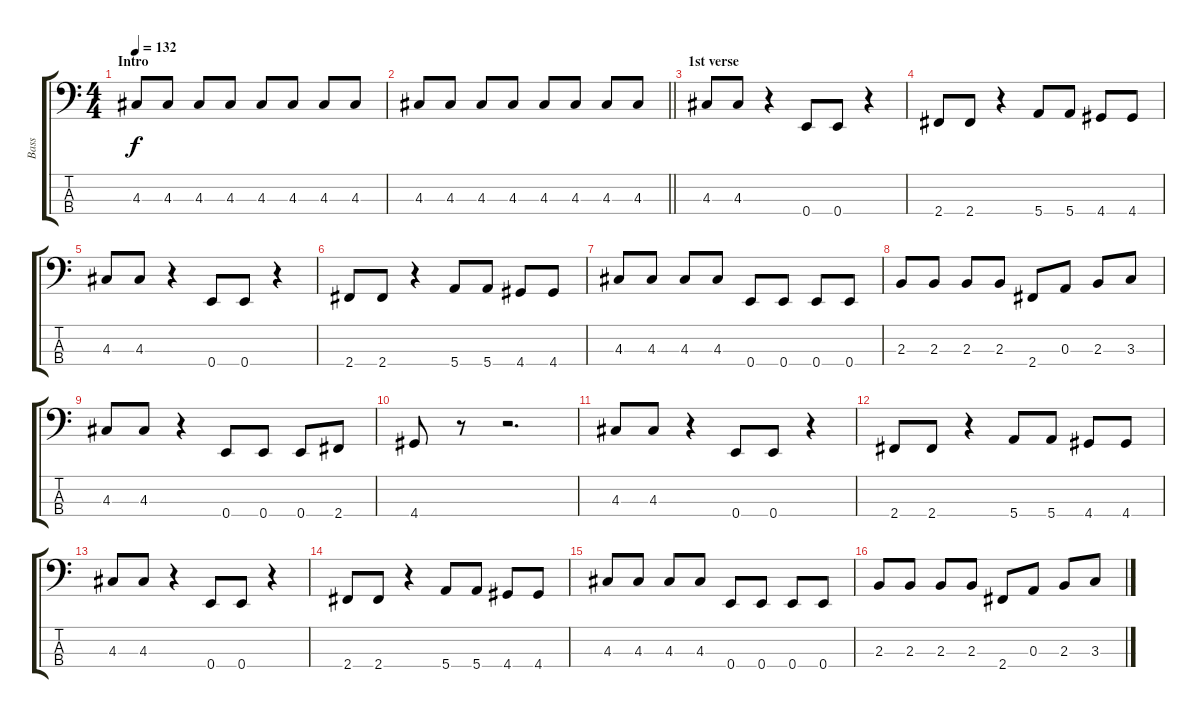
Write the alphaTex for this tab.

\track ("Bass" "Bass") {instrument electricbasspick}
\staff {score tabs}
\tuning (G2 D2 A1 E1) {hide}
\ts (4 4)
\section ("" "Intro")
\tempo 132
\clef f4
\ks c
4.3.8{dy f instrument electricbasspick} 4.3.8 4.3.8 4.3.8 4.3.8 4.3.8 4.3.8 4.3.8 |
\barLineRight lightlight
4.3.8 4.3.8 4.3.8 4.3.8 4.3.8 4.3.8 4.3.8 4.3.8 |
\section ("" "1st verse")
4.3.8 4.3.8 r.4 0.4.8 0.4.8 r.4 |
2.4.8 2.4.8 r.4 5.4.8 5.4.8 4.4.8 4.4.8 |
4.3.8 4.3.8 r.4 0.4.8 0.4.8 r.4 |
2.4.8 2.4.8 r.4 5.4.8 5.4.8 4.4.8 4.4.8 |
4.3.8 4.3.8 4.3.8 4.3.8 0.4.8 0.4.8 0.4.8 0.4.8 |
2.3.8 2.3.8 2.3.8 2.3.8 2.4.8 0.3.8 2.3.8 3.3.8 |
4.3.8 4.3.8 r.4 0.4.8 0.4.8 0.4.8 2.4.8 |
4.4.8 r.8 r.2{d} |
4.3.8 4.3.8 r.4 0.4.8 0.4.8 r.4 |
2.4.8 2.4.8 r.4 5.4.8 5.4.8 4.4.8 4.4.8 |
4.3.8 4.3.8 r.4 0.4.8 0.4.8 r.4 |
2.4.8 2.4.8 r.4 5.4.8 5.4.8 4.4.8 4.4.8 |
4.3.8 4.3.8 4.3.8 4.3.8 0.4.8 0.4.8 0.4.8 0.4.8 |
2.3.8 2.3.8 2.3.8 2.3.8 2.4.8 0.3.8 2.3.8 3.3.8
